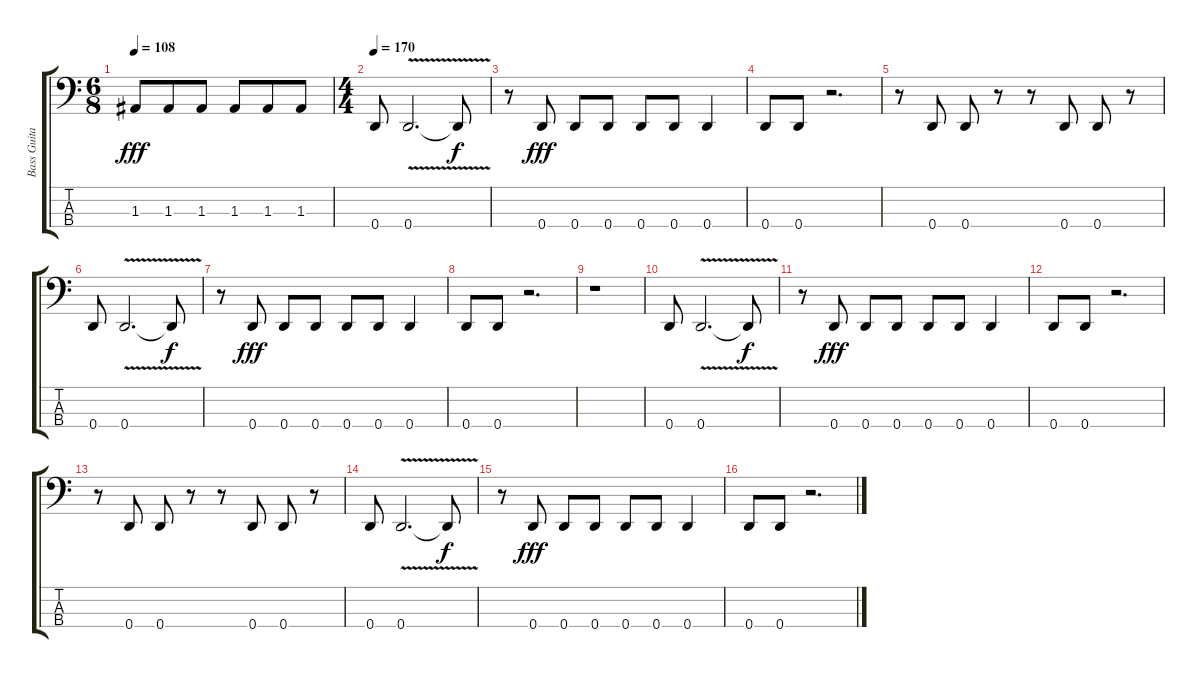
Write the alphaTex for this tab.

\track ("Bass Guitar - Jared Warth" "Bass Guita") {instrument electricbassfinger}
\staff {score tabs}
\tuning (G2 D2 A1 D1) {hide}
\ts (6 8)
\tempo 108
\clef f4
\ks c
1.3.8{dy fff} 1.3.8 1.3.8 1.3.8 1.3.8 1.3.8 |
\ts (4 4)
\tempo 180
\tempo 170
0.4.8 0.4{v}.2{d} 0.4{t}.8{dy f} |
r.8 0.4.8{dy fff} 0.4.8 0.4.8 0.4.8 0.4.8 0.4.4 |
0.4.8 0.4.8 r.2{d} |
r.8 0.4.8 0.4.8 r.8 r.8 0.4.8 0.4.8 r.8 |
0.4.8 0.4{v}.2{d} 0.4{t}.8{dy f} |
r.8 0.4.8{dy fff} 0.4.8 0.4.8 0.4.8 0.4.8 0.4.4 |
0.4.8 0.4.8 r.2{d} |
r.1 |
0.4.8 0.4{v}.2{d} 0.4{t}.8{dy f} |
r.8 0.4.8{dy fff} 0.4.8 0.4.8 0.4.8 0.4.8 0.4.4 |
0.4.8 0.4.8 r.2{d} |
r.8 0.4.8 0.4.8 r.8 r.8 0.4.8 0.4.8 r.8 |
0.4.8 0.4{v}.2{d} 0.4{t}.8{dy f} |
r.8 0.4.8{dy fff} 0.4.8 0.4.8 0.4.8 0.4.8 0.4.4 |
0.4.8 0.4.8 r.2{d}
